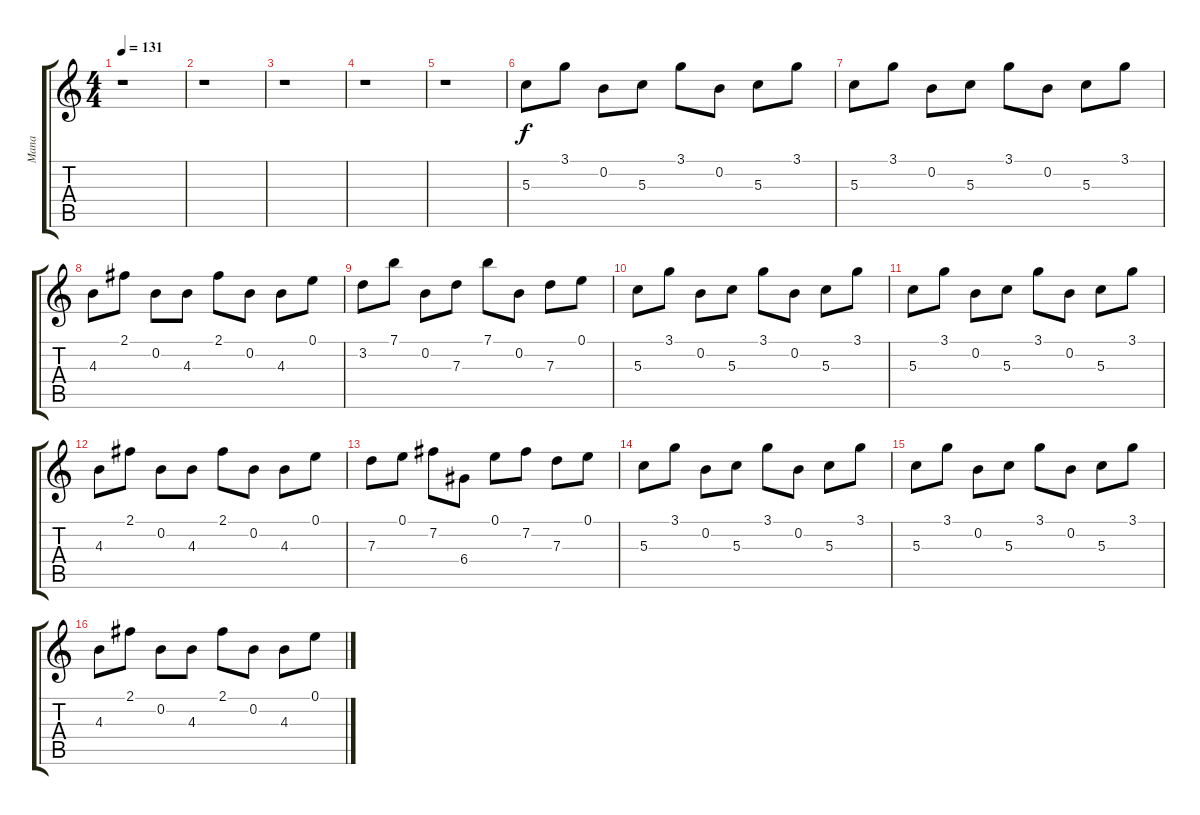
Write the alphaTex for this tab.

\track ("Mana" "Mana") {instrument electricguitarclean}
\staff {score tabs}
\tuning (E4 B3 G3 D3 A2 E2) {hide}
\ts (4 4)
\tempo 131
\clef g2
\ks c
r.1{dy f} |
r.1 |
r.1 |
r.1 |
r.1 |
5.3.8{instrument acousticguitarsteel} 3.1.8 0.2.8 5.3.8 3.1.8 0.2.8 5.3.8 3.1.8 |
5.3.8 3.1.8 0.2.8 5.3.8 3.1.8 0.2.8 5.3.8 3.1.8 |
4.3.8 2.1.8 0.2.8 4.3.8 2.1.8 0.2.8 4.3.8 0.1.8 |
3.2.8 7.1.8 0.2.8 7.3.8 7.1.8 0.2.8 7.3.8 0.1.8 |
5.3.8 3.1.8 0.2.8 5.3.8 3.1.8 0.2.8 5.3.8 3.1.8 |
5.3.8 3.1.8 0.2.8 5.3.8 3.1.8 0.2.8 5.3.8 3.1.8 |
4.3.8 2.1.8 0.2.8 4.3.8 2.1.8 0.2.8 4.3.8 0.1.8 |
7.3.8 0.1.8 7.2.8 6.4.8 0.1.8 7.2.8 7.3.8 0.1.8 |
5.3.8 3.1.8 0.2.8 5.3.8 3.1.8 0.2.8 5.3.8 3.1.8 |
5.3.8 3.1.8 0.2.8 5.3.8 3.1.8 0.2.8 5.3.8 3.1.8 |
4.3.8 2.1.8 0.2.8 4.3.8 2.1.8 0.2.8 4.3.8 0.1.8
